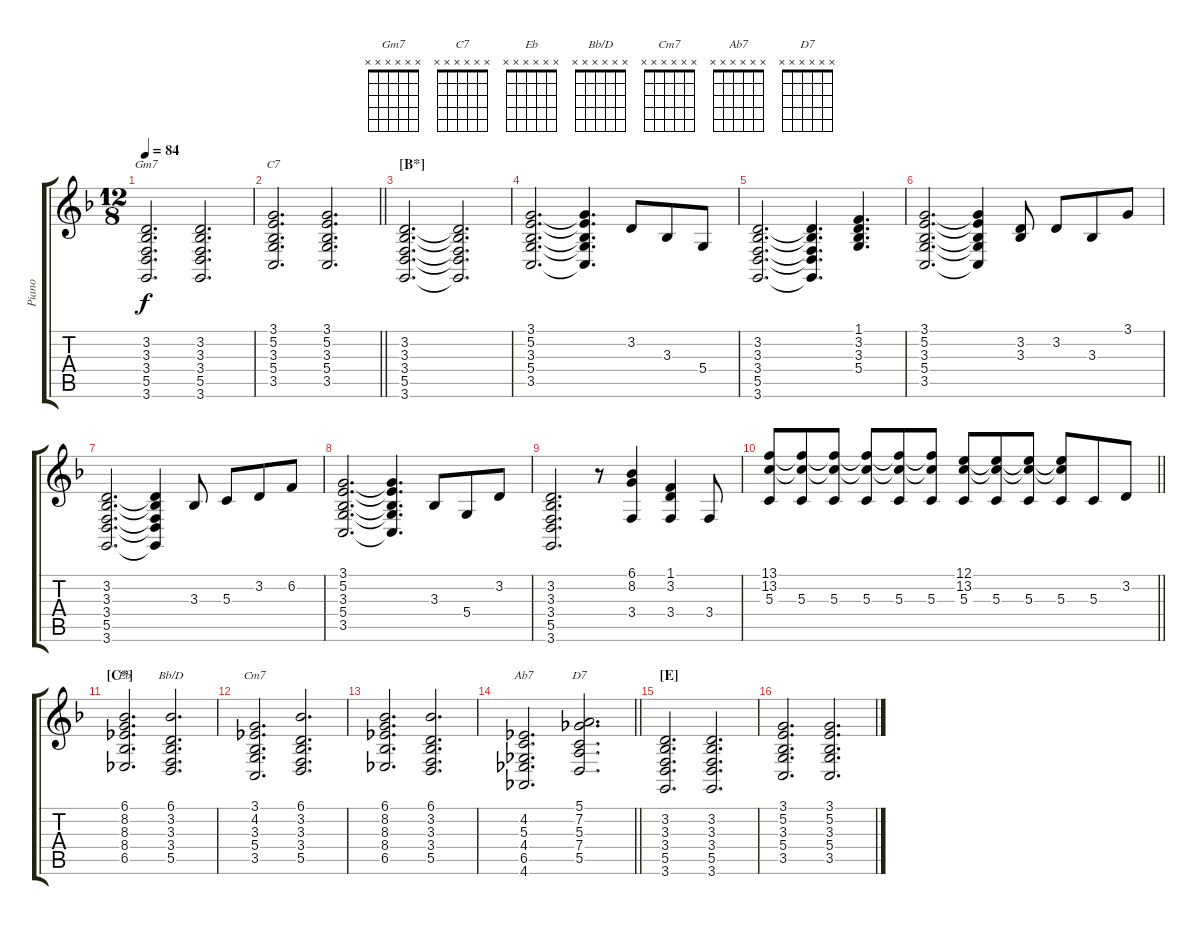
\track ("Piano" "Piano") {instrument brightacousticpiano}
\staff {score tabs}
\tuning (E4 B3 G3 D3 A2 E2) {hide}
\chord ("Gm7" x x x x x x)
\chord ("C7" x x x x x x)
\chord ("Eb" x x x x x x)
\chord ("Bb/D" x x x x x x)
\chord ("Cm7" x x x x x x)
\chord ("Ab7" x x x x x x)
\chord ("D7" x x x x x x)
\ts (12 8)
\tempo 84
\clef g2
\ks dminor
(3.2 3.3 3.4 5.5 3.6).2{d ch "Gm7" dy f} (3.2 3.3 3.4 5.5 3.6).2{d} |
\barLineRight lightlight
(3.1 5.2 3.3 5.4 3.5).2{d ch "C7"} (3.1 5.2 3.3 5.4 3.5).2{d} |
\section ("" "[B*]")
(3.2 3.3 3.4 5.5 3.6).2{d instrument brightacousticpiano} (3.2{t} 3.3{t} 3.4{t} 5.5{t} 3.6{t}).2{d} |
(3.1 5.2 3.3 5.4 3.5).2{d} (3.1{t} 5.2{t} 3.3{t} 5.4{t} 3.5{t}).4{d} 3.2.8 3.3.8 5.4.8 |
(3.2 3.3 3.4 5.5 3.6).2{d} (3.2{t} 3.3{t} 3.4{t} 5.5{t} 3.6{t}).4{d} (1.1 3.2 3.3 5.4).4{d} |
(3.1 5.2 3.3 5.4 3.5).2{d} (3.1{t} 5.2{t} 3.3{t} 5.4{t} 3.5{t}).4 (3.2 3.3).8 3.2.8 3.3.8 3.1.8 |
(3.2 3.3 3.4 5.5 3.6).2{d} (3.2{t} 3.3{t} 3.4{t} 5.5{t} 3.6{t}).4 3.3.8 5.3.8 3.2.8 6.2.8 |
(3.1 5.2 3.3 5.4 3.5).2{d} (3.1{t} 5.2{t} 3.3{t} 5.4{t} 3.5{t}).4{d} 3.3.8 5.4.8 3.2.8 |
(3.2 3.3 3.4 5.5 3.6).2{d} r.8 (6.1 8.2 3.4).4 (1.1 3.2 3.4).4 3.4.8 |
\barLineRight lightlight
(13.1 13.2 5.3).8 (13.1{t} 13.2{t} 5.3).8 (13.1{t} 13.2{t} 5.3).8 (13.1{t} 13.2{t} 5.3).8 (13.1{t} 13.2{t} 5.3).8 (13.1{t} 13.2{t} 5.3).8 (12.1 13.2 5.3).8 (12.1{t} 13.2{t} 5.3).8 (12.1{t} 13.2{t} 5.3).8 (12.1{t} 13.2{t} 5.3).8 5.3.8 3.2.8 |
\section ("" "[C*]")
(6.1 8.2 8.3 8.4 6.5).2{d ch "Eb" instrument electricpiano1} (6.1 3.2 3.3 3.4 5.5).2{d ch "Bb/D"} |
(3.1 4.2 3.3 5.4 3.5).2{d ch "Cm7"} (6.1 3.2 3.3 3.4 5.5).2{d} |
(6.1 8.2 8.3 8.4 6.5).2{d} (6.1 3.2 3.3 3.4 5.5).2{d} |
\barLineRight lightlight
(4.2 5.3 4.4 6.5 4.6).2{d ch "Ab7"} (5.1 7.2 5.3 7.4 5.5).2{d ch "D7"} |
\section ("" "[E]")
(3.2 3.3 3.4 5.5 3.6).2{d} (3.2 3.3 3.4 5.5 3.6).2{d} |
(3.1 5.2 3.3 5.4 3.5).2{d} (3.1 5.2 3.3 5.4 3.5).2{d}
